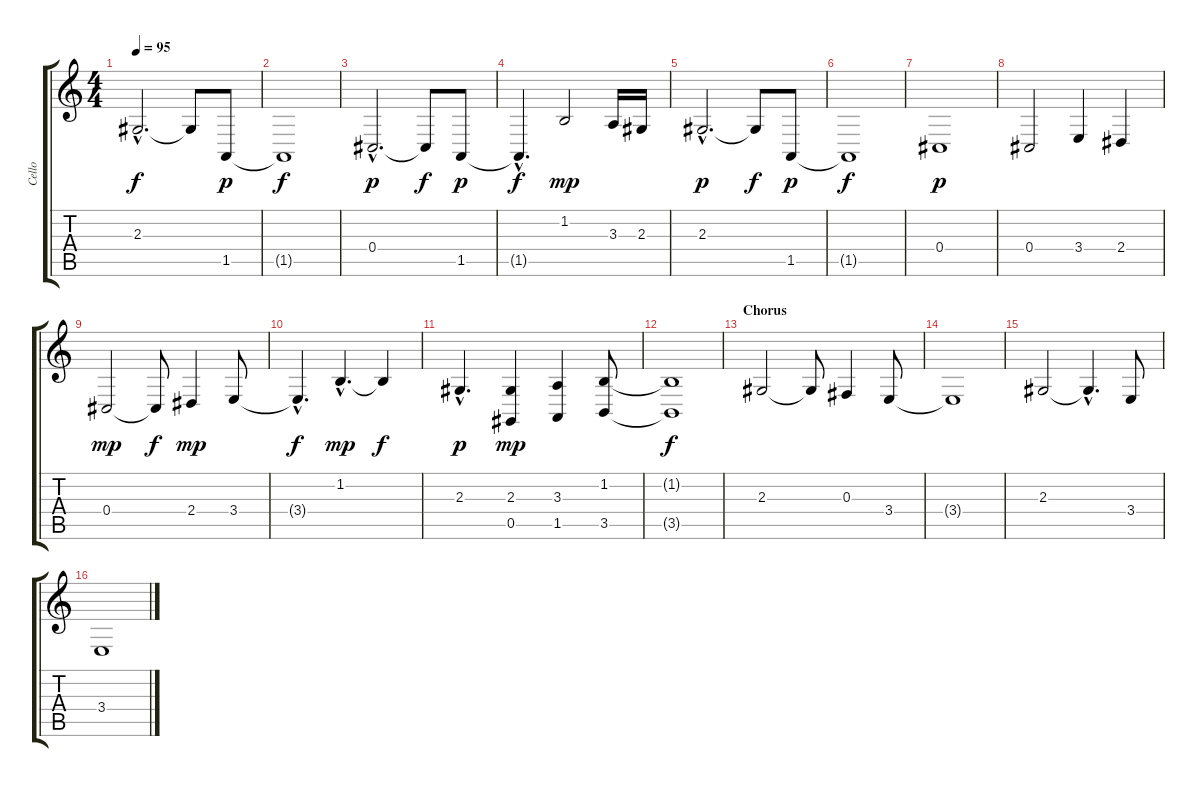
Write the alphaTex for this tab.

\track ("Cello" "Cello") {instrument violin}
\staff {score tabs}
\tuning (Eb4 Bb3 Gb3 Db3 Ab2 Eb2) {hide}
\ts (4 4)
\tempo 95
\clef g2
\ks c
2.3{hac t}.2{d dy f} 2.3{t}.8 1.5.8{dy p} |
1.5{t}.1{dy f} |
0.4{hac}.2{d dy p} 0.4{t}.8{dy f} 1.5.8{dy p} |
1.5{hac t}.4{d dy f} 1.2.2{dy mp} 3.3.16 2.3.16 |
2.3{hac}.2{d dy p} 2.3{t}.8{dy f} 1.5.8{dy p} |
1.5{t}.1{dy f} |
0.4.1{dy p} |
0.4.2 3.4.4 2.4.4 |
0.4.2{dy mp} 0.4{t}.8{dy f} 2.4.4{dy mp} 3.4.8 |
3.4{hac t}.4{d dy f} 1.2{hac}.4{d dy mp} 1.2{t}.4{dy f} |
2.3{hac}.4{d dy p} (2.3 0.5).4{dy mp volume 6 instrument stringensemble2} (3.3 1.5).4 (1.2 3.5).8 |
(1.2{t} 3.5{t}).1{dy f} |
\section ("" "Chorus")
2.3.2{volume 11 instrument stringensemble1} 2.3{t}.8 0.3.4 3.4.8 |
3.4{t}.1 |
2.3.2 2.3{hac t}.4{d} 3.4.8 |
3.4.1
